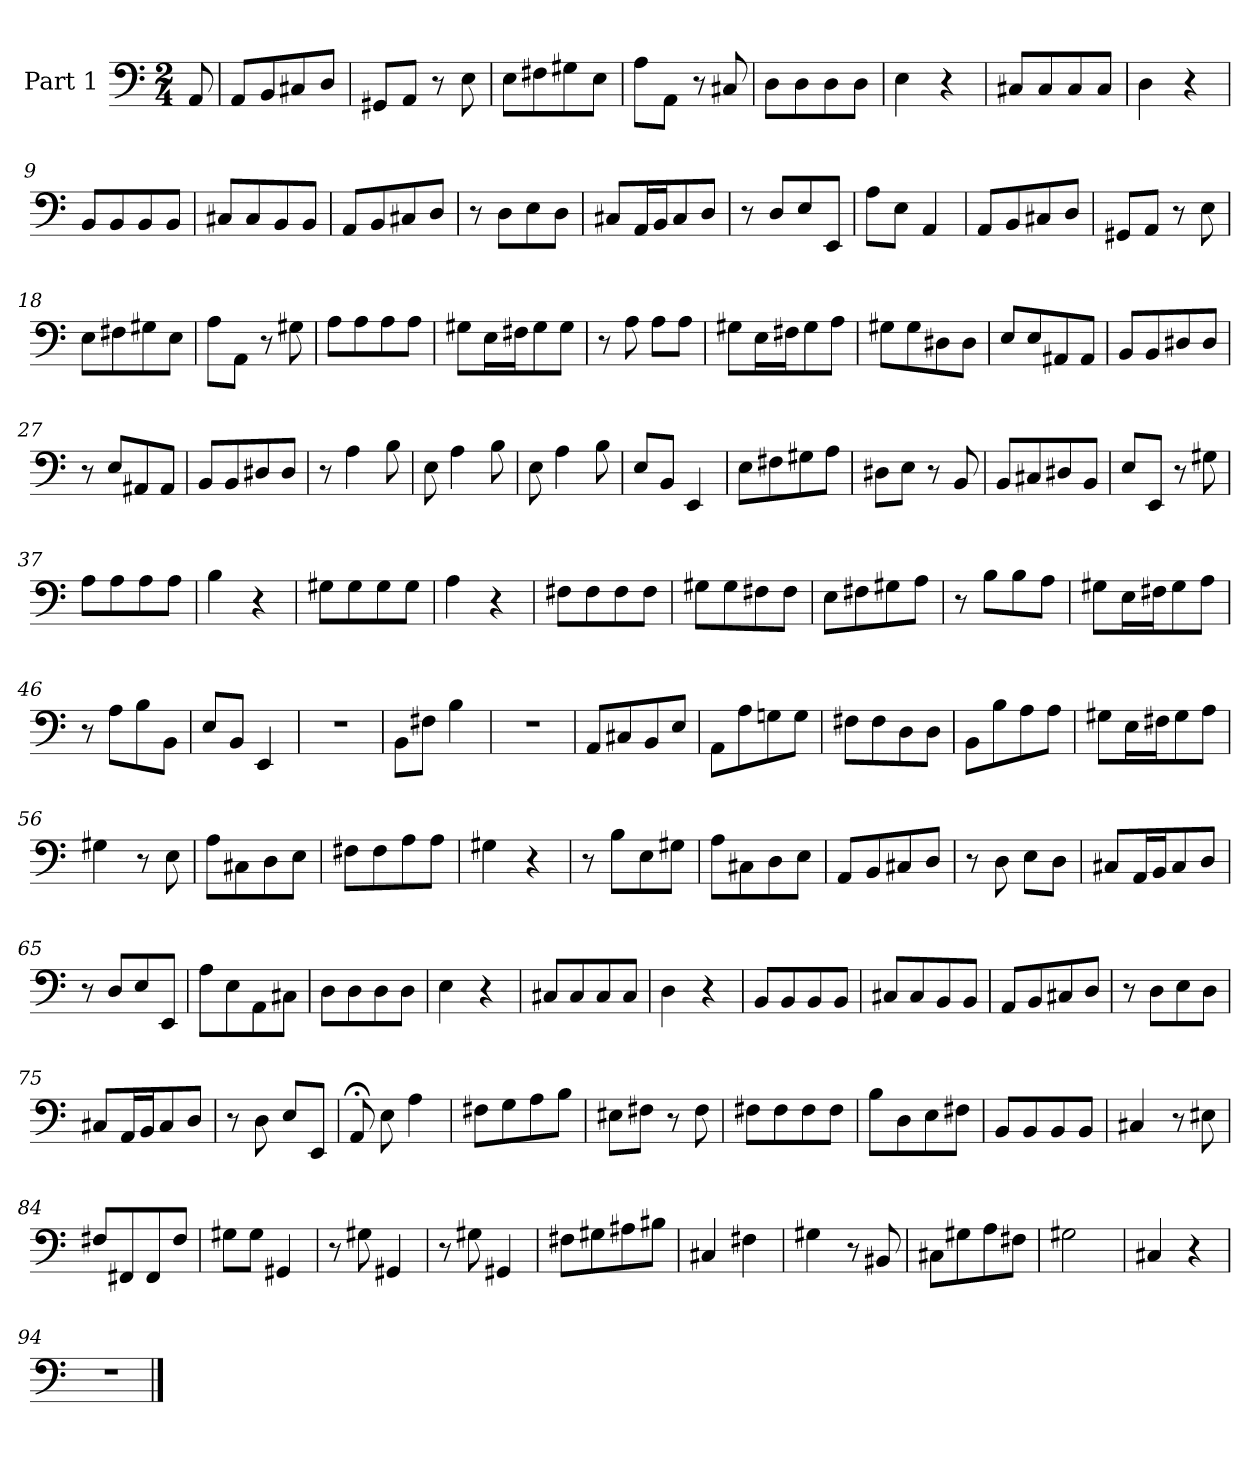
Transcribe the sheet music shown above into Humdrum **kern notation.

**kern
*part1
*staff1
*I"Part 1
*clefF4
*k[]
*M2/4
=
8AA/
=1
8AA/L
8BB/
8C#X/
8D/J
=2
8GG#X/L
8AA/J
8r
8E\
=3
8E\L
8F#X\
8G#X\
8E\J
=4
8A\L
8AA\J
8r
8C#X/
=5
8D\L
8D\
8D\
8D\J
=6
4E\
4r
=7
8C#X/L
8C#/
8C#/
8C#/J
!!LO:LB:g=z
=8
4D\
4r
=9
8BB/L
8BB/
8BB/
8BB/J
=10
8C#X/L
8C#/
8BB/
8BB/J
=11
8AA/L
8BB/
8C#X/
8D/J
=12
8r
8D\L
8E\
8D\J
=13
8C#X/L
16AA/L
16BB/J
8C#/
8D/J
=14
8r
8D/L
8E/
8EE/J
=15
8A\L
8E\J
4AA/
!!LO:LB:g=z
=16
8AA/L
8BB/
8C#X/
8D/J
=17
8GG#X/L
8AA/J
8r
8E\
=18
8E\L
8F#X\
8G#X\
8E\J
=19
8A\L
8AA\J
8r
8G#X\
=20
8A\L
8A\
8A\
8A\J
=21
8G#X\L
16E\L
16F#X\J
8G#\
8G#\J
=22
8r
8A\
8A\L
8A\J
!!LO:LB:g=z
=23
8G#X\L
16E\L
16F#X\J
8G#\
8A\J
=24
8G#X\L
8G#\
8D#X\
8D#\J
=25
8E/L
8E/
8AA#X/
8AA#/J
=26
8BB/L
8BB/
8D#X/
8D#/J
=27
8r
8E/L
8AA#X/
8AA#/J
=28
8BB/L
8BB/
8D#X/
8D#/J
=29
8r
4A\
8B\
=30
8E\
4A\
8B\
!!LO:LB:g=z
=31
8E\
4A\
8B\
=32
8E/L
8BB/J
4EE/
=33
8E\L
8F#X\
8G#X\
8A\J
=34
8D#X\L
8E\J
8r
8BB/
=35
8BB/L
8C#X/
8D#X/
8BB/J
=36
8E/L
8EE/J
8r
8G#X\
=37
8A\L
8A\
8A\
8A\J
=38
4B\
4r
!!LO:LB:g=z
=39
8G#X\L
8G#\
8G#\
8G#\J
=40
4A\
4r
=41
8F#X\L
8F#\
8F#\
8F#\J
=42
8G#X\L
8G#\
8F#X\
8F#\J
=43
8E\L
8F#X\
8G#X\
8A\J
=44
8r
8B\L
8B\
8A\J
=45
8G#X\L
16E\L
16F#X\J
8G#\
8A\J
=46
8r
8A\L
8B\
8BB\J
!!LO:LB:g=z
=47
8E/L
8BB/J
4EE/
=48
2r
=49
8BB\L
8F#X\J
4B\
=50
2r
=51
8AA/L
8C#X/
8BB/
8E/J
=52
8AA\L
8A\
8Gn\
8G\J
=53
8F#X\L
8F#\
8D\
8D\J
=54
8BB\L
8B\
8A\
8A\J
!!LO:LB:g=z
=55
8G#X\L
16E\L
16F#X\J
8G#\
8A\J
=56
4G#X\
8r
8E\
=57
8A\L
8C#X\
8D\
8E\J
=58
8F#X\L
8F#\
8A\
8A\J
=59
4G#X\
4r
=60
8r
8B\L
8E\
8G#X\J
=61
8A\L
8C#X\
8D\
8E\J
=62
8AA/L
8BB/
8C#X/
8D/J
!!LO:LB:g=z
=63
8r
8D\
8E\L
8D\J
=64
8C#X/L
16AA/L
16BB/J
8C#/
8D/J
=65
8r
8D/L
8E/
8EE/J
=66
8A\L
8E\
8AA\
8C#X\J
=67
8D\L
8D\
8D\
8D\J
=68
4E\
4r
=69
8C#X/L
8C#/
8C#/
8C#/J
=70
4D\
4r
!!LO:LB:g=z
=71
8BB/L
8BB/
8BB/
8BB/J
=72
8C#X/L
8C#/
8BB/
8BB/J
=73
8AA/L
8BB/
8C#X/
8D/J
=74
8r
8D\L
8E\
8D\J
=75
8C#X/L
16AA/L
16BB/J
8C#/
8D/J
=76
8r
8D\
8E/L
8EE/J
=77
8AA;</
8E\
4A\
!!LO:PB:g=z
=78
8F#X\L
8G\
8A\
8B\J
=79
8E#X\L
8F#X\J
8r
8F#\
=80
8F#X\L
8F#\
8F#\
8F#\J
=81
8B\L
8D\
8E\
8F#X\J
=82
8BB/L
8BB/
8BB/
8BB/J
=83
4C#X/
8r
8E#X\
=84
8F#X/L
8FF#X/
8FF#/
8F#/J
=85
8G#X\L
8G#\J
4GG#X/
!!LO:LB:g=z
=86
8r
8G#X\
4GG#X/
=87
8r
8G#X\
4GG#X/
=88
8F#X\L
8G#X\
8A#X\
8B#X\J
=89
4C#X/
4F#X\
=90
4G#X\
8r
8BB#X/
=91
8C#X\L
8G#X\
8A\
8F#X\J
=92
2G#X\
=93
4C#X/
4r
=94
2r
==
*-
